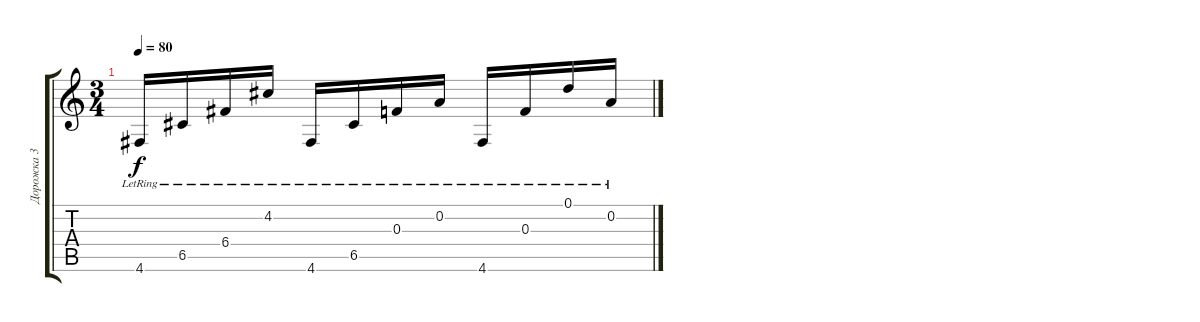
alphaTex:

\track ("Дорожка 3" "Дорожка 3") {instrument acousticguitarnylon}
\staff {score tabs}
\tuning (D4 A3 F3 C3 G2 D2) {hide}
\ts (3 4)
\tempo 80
\clef g2
\ks c
4.6{lr}.16{dy f} 6.5{lr}.16 6.4{lr}.16 4.2{lr}.16 4.6{lr}.16 6.5{lr}.16 0.3{lr}.16 0.2{lr}.16 4.6{lr}.16 0.3{lr}.16 0.1{lr}.16 0.2{lr}.16
